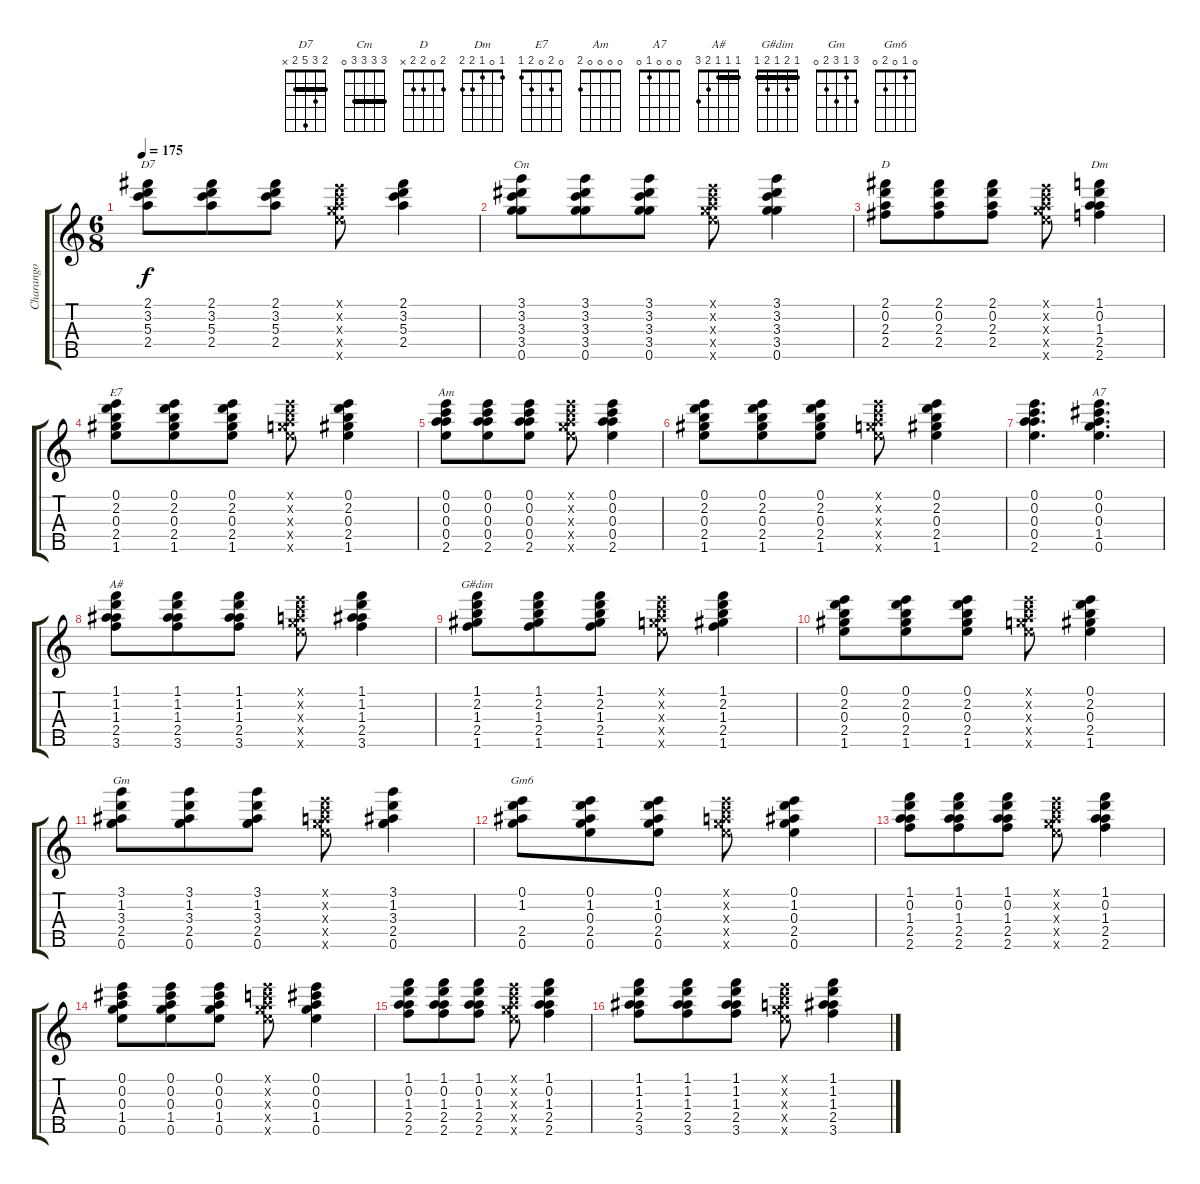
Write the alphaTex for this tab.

\track ("Charango" "Charango") {instrument acousticguitarnylon}
\staff {score tabs}
\tuning (E5 A4 E4 C5 G4) {hide}
\chord ("D7" 2 3 5 2 x) {barre 2}
\chord ("Cm" 3 3 3 3 0) {barre 3}
\chord ("D" 2 0 2 2 x)
\chord ("Dm" 1 0 1 2 2)
\chord ("E7" 0 2 0 2 1)
\chord ("Am" 0 0 0 0 2)
\chord ("A7" 0 0 0 1 0)
\chord ("A#" 1 1 1 2 3) {barre 1}
\chord ("G#dim" 1 2 1 2 1) {barre 1}
\chord ("Gm" 3 1 3 2 0)
\chord ("Gm6" 0 1 0 2 0)
\ts (6 8)
\tempo 175
\clef g2
\ks c
(2.1 3.2 5.3 2.4).8{ch "D7" dy f} (2.1 3.2 5.3 2.4).8 (2.1 3.2 5.3 2.4).8 (0.1{x} 0.2{x} 0.3{x} 0.4{x} 0.5{x}).8 (2.1 3.2 5.3 2.4).4 |
(3.1 3.2 3.3 3.4 0.5).8{ch "Cm"} (3.1 3.2 3.3 3.4 0.5).8 (3.1 3.2 3.3 3.4 0.5).8 (0.1{x} 0.2{x} 0.3{x} 0.4{x} 0.5{x}).8 (3.1 3.2 3.3 3.4 0.5).4 |
(2.1 0.2 2.3 2.4).8{ch "D"} (2.1 0.2 2.3 2.4).8 (2.1 0.2 2.3 2.4).8 (0.1{x} 0.2{x} 0.3{x} 0.4{x} 0.5{x}).8 (1.1 0.2 1.3 2.4 2.5).4{ch "Dm"} |
(0.1 2.2 0.3 2.4 1.5).8{ch "E7"} (0.1 2.2 0.3 2.4 1.5).8 (0.1 2.2 0.3 2.4 1.5).8 (0.1{x} 0.2{x} 0.3{x} 0.4{x} 0.5{x}).8 (0.1 2.2 0.3 2.4 1.5).4 |
(0.1 0.2 0.3 0.4 2.5).8{ch "Am"} (0.1 0.2 0.3 0.4 2.5).8 (0.1 0.2 0.3 0.4 2.5).8 (0.1{x} 0.2{x} 0.3{x} 0.4{x} 0.5{x}).8 (0.1 0.2 0.3 0.4 2.5).4 |
(0.1 2.2 0.3 2.4 1.5).8 (0.1 2.2 0.3 2.4 1.5).8 (0.1 2.2 0.3 2.4 1.5).8 (0.1{x} 0.2{x} 0.3{x} 0.4{x} 0.5{x}).8 (0.1 2.2 0.3 2.4 1.5).4 |
(0.1 0.2 0.3 0.4 2.5).4{d} (0.1 0.2 0.3 1.4 0.5).4{d ch "A7"} |
(1.1 1.2 1.3 2.4 3.5).8{ch "A#"} (1.1 1.2 1.3 2.4 3.5).8 (1.1 1.2 1.3 2.4 3.5).8 (0.1{x} 0.2{x} 0.3{x} 0.4{x} 0.5{x}).8 (1.1 1.2 1.3 2.4 3.5).4 |
(1.1 2.2 1.3 2.4 1.5).8{ch "G#dim"} (1.1 2.2 1.3 2.4 1.5).8 (1.1 2.2 1.3 2.4 1.5).8 (0.1{x} 0.2{x} 0.3{x} 0.4{x} 0.5{x}).8 (1.1 2.2 1.3 2.4 1.5).4 |
(0.1 2.2 0.3 2.4 1.5).8 (0.1 2.2 0.3 2.4 1.5).8 (0.1 2.2 0.3 2.4 1.5).8 (0.1{x} 0.2{x} 0.3{x} 0.4{x} 0.5{x}).8 (0.1 2.2 0.3 2.4 1.5).4 |
(3.1 1.2 3.3 2.4 0.5).8{ch "Gm"} (3.1 1.2 3.3 2.4 0.5).8 (3.1 1.2 3.3 2.4 0.5).8 (0.1{x} 0.2{x} 0.3{x} 0.4{x} 0.5{x}).8 (3.1 1.2 3.3 2.4 0.5).4 |
(0.1 1.2 2.4 0.5).8{ch "Gm6"} (0.1 1.2 0.3 2.4 0.5).8 (0.1 1.2 0.3 2.4 0.5).8 (0.1{x} 0.2{x} 0.3{x} 0.4{x} 0.5{x}).8 (0.1 1.2 0.3 2.4 0.5).4 |
(1.1 0.2 1.3 2.4 2.5).8 (1.1 0.2 1.3 2.4 2.5).8 (1.1 0.2 1.3 2.4 2.5).8 (0.1{x} 0.2{x} 0.3{x} 0.4{x} 0.5{x}).8 (1.1 0.2 1.3 2.4 2.5).4 |
(0.1 0.2 0.3 1.4 0.5).8 (0.1 0.2 0.3 1.4 0.5).8 (0.1 0.2 0.3 1.4 0.5).8 (0.1{x} 0.2{x} 0.3{x} 0.4{x} 0.5{x}).8 (0.1 0.2 0.3 1.4 0.5).4 |
(1.1 0.2 1.3 2.4 2.5).8 (1.1 0.2 1.3 2.4 2.5).8 (1.1 0.2 1.3 2.4 2.5).8 (0.1{x} 0.2{x} 0.3{x} 0.4{x} 0.5{x}).8 (1.1 0.2 1.3 2.4 2.5).4 |
(1.1 1.2 1.3 2.4 3.5).8 (1.1 1.2 1.3 2.4 3.5).8 (1.1 1.2 1.3 2.4 3.5).8 (0.1{x} 0.2{x} 0.3{x} 0.4{x} 0.5{x}).8 (1.1 1.2 1.3 2.4 3.5).4
